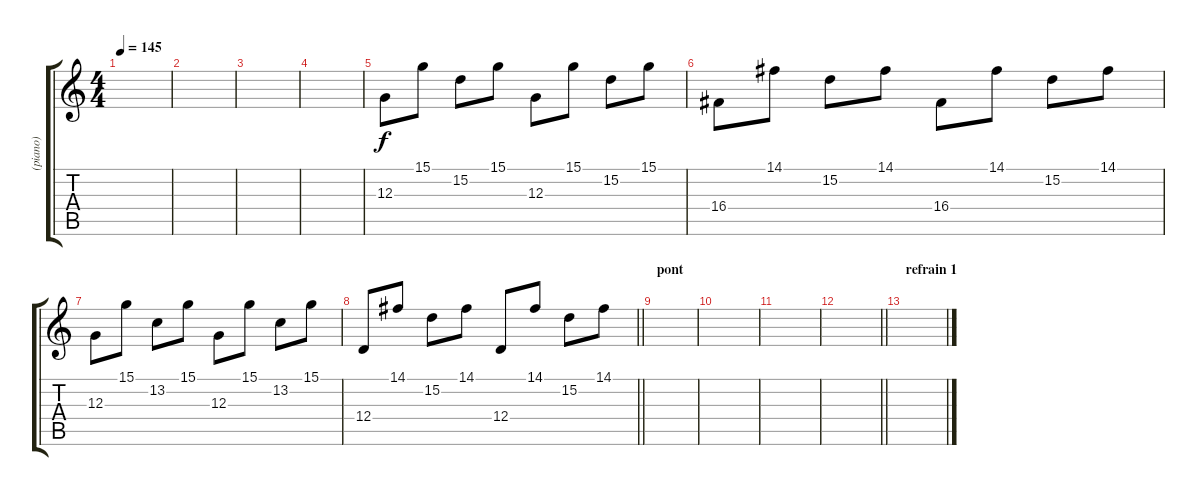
\track ("(piano)" "(piano)") {instrument acousticgrandpiano}
\staff {score tabs}
\tuning (E4 B3 G3 D3 A2 E2) {hide}
\ts (4 4)
\tempo 145
\clef g2
\ks c
|
|
|
|
12.3.8 15.1.8 15.2.8 15.1.8 12.3.8 15.1.8 15.2.8 15.1.8 |
16.4.8 14.1.8 15.2.8 14.1.8 16.4.8 14.1.8 15.2.8 14.1.8 |
12.3.8 15.1.8 13.2.8 15.1.8 12.3.8 15.1.8 13.2.8 15.1.8 |
\barLineRight lightlight
12.4.8 14.1.8 15.2.8 14.1.8 12.4.8 14.1.8 15.2.8 14.1.8 |
\section ("" "pont")
|
|
|
\barLineRight lightlight
|
\section ("" "refrain 1")
